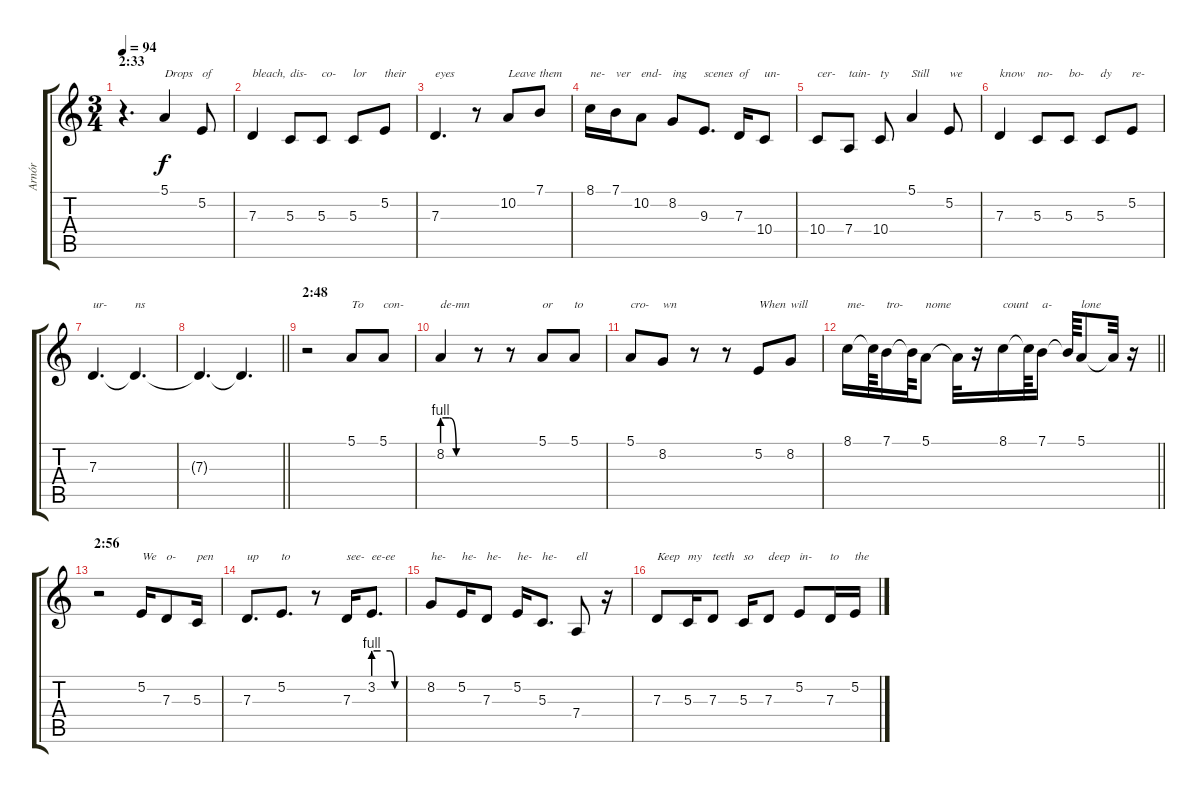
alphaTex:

\track ("Arnór" "Arnór") {instrument cello}
\staff {score tabs}
\tuning (E4 B3 G3 D3 A2 E2) {hide}
\ts (3 4)
\section ("" "2:33")
\tempo 94
\clef g2
\ks c
r.4{d dy f volume 14} 5.1.4{txt "Drops"} 5.2.8{txt "of"} |
7.3.4{txt "bleach,"} 5.3.8{txt "dis-"} 5.3.8{txt "co-"} 5.3.8{txt "lor"} 5.2.8{txt "their"} |
7.3.4{d txt "eyes"} r.8 10.2.8{txt "Leave"} 7.1.8{txt "them"} |
8.1.16{txt "ne-"} 7.1.16{txt "ver"} 10.2.8{txt "end-"} 8.2.8{txt "ing"} 9.3.8{d txt "scenes"} 7.3.16{txt "of"} 10.4.8{txt "un-"} |
10.4.8{txt "cer-"} 7.4.8{txt "tain-"} 10.4.8{txt "ty"} 5.1.4{txt "Still"} 5.2.8{txt "we"} |
7.3.4{txt "know"} 5.3.8{txt "no-"} 5.3.8{txt "bo-"} 5.3.8{txt "dy"} 5.2.8{txt "re-"} |
7.3.4{d txt "ur-"} 7.3{t}.4{d txt "ns"} |
\barLineRight lightlight
7.3{t}.4{d} 7.3{t}.4{d} |
\section ("" "2:48")
r.2 5.1.8{txt "To"} 5.1.8{txt "con-"} |
8.2{be (custom 0 4 15 4 30 0 60 0)}.4{txt "de-mn"} r.8 r.8 5.1.8{txt "or"} 5.1.8{txt "to"} |
5.1.8{txt "cro-"} 8.2.8{txt "wn"} r.8 r.8 5.2.8{txt "When"} 8.2.8{txt "will"} |
\barLineRight lightlight
8.1.16{txt "me-"} 8.1{t}.64 7.1.16{txt "tro-"} 7.1{t}.64 5.1.8{txt "nome"} 5.1{t}.32 r.16 8.1.16{txt "count"} 8.1{t}.64 7.1.16{txt "a-"} 7.1{t}.64 5.1.8{txt "lone"} 5.1{t}.32 r.16 |
\section ("" "2:56")
r.2 5.2.16{txt "We"} 7.3.8{txt "o-"} 5.3.16{txt "pen"} |
7.3.8{d txt "up"} 5.2.8{d txt "to"} r.8 7.3.16{txt "see-"} 3.2{be (custom 0 4 15 4 35 4 45 0 60 0)}.8{d txt "ee-ee"} |
8.2.8{txt "he-"} 5.2.16{txt "he-"} 7.3.8{txt "he-"} 5.2.16{txt "he-"} 5.3.8{d txt "he-"} 7.4.8{txt "ell"} r.16 |
7.3.8{txt "Keep"} 5.3.16{txt "my"} 7.3.8{txt "teeth"} 5.3.16{txt "so"} 7.3.8{txt "deep"} 5.2.8{txt "in-"} 7.3.16{txt "to"} 5.2.16{txt "the"}
